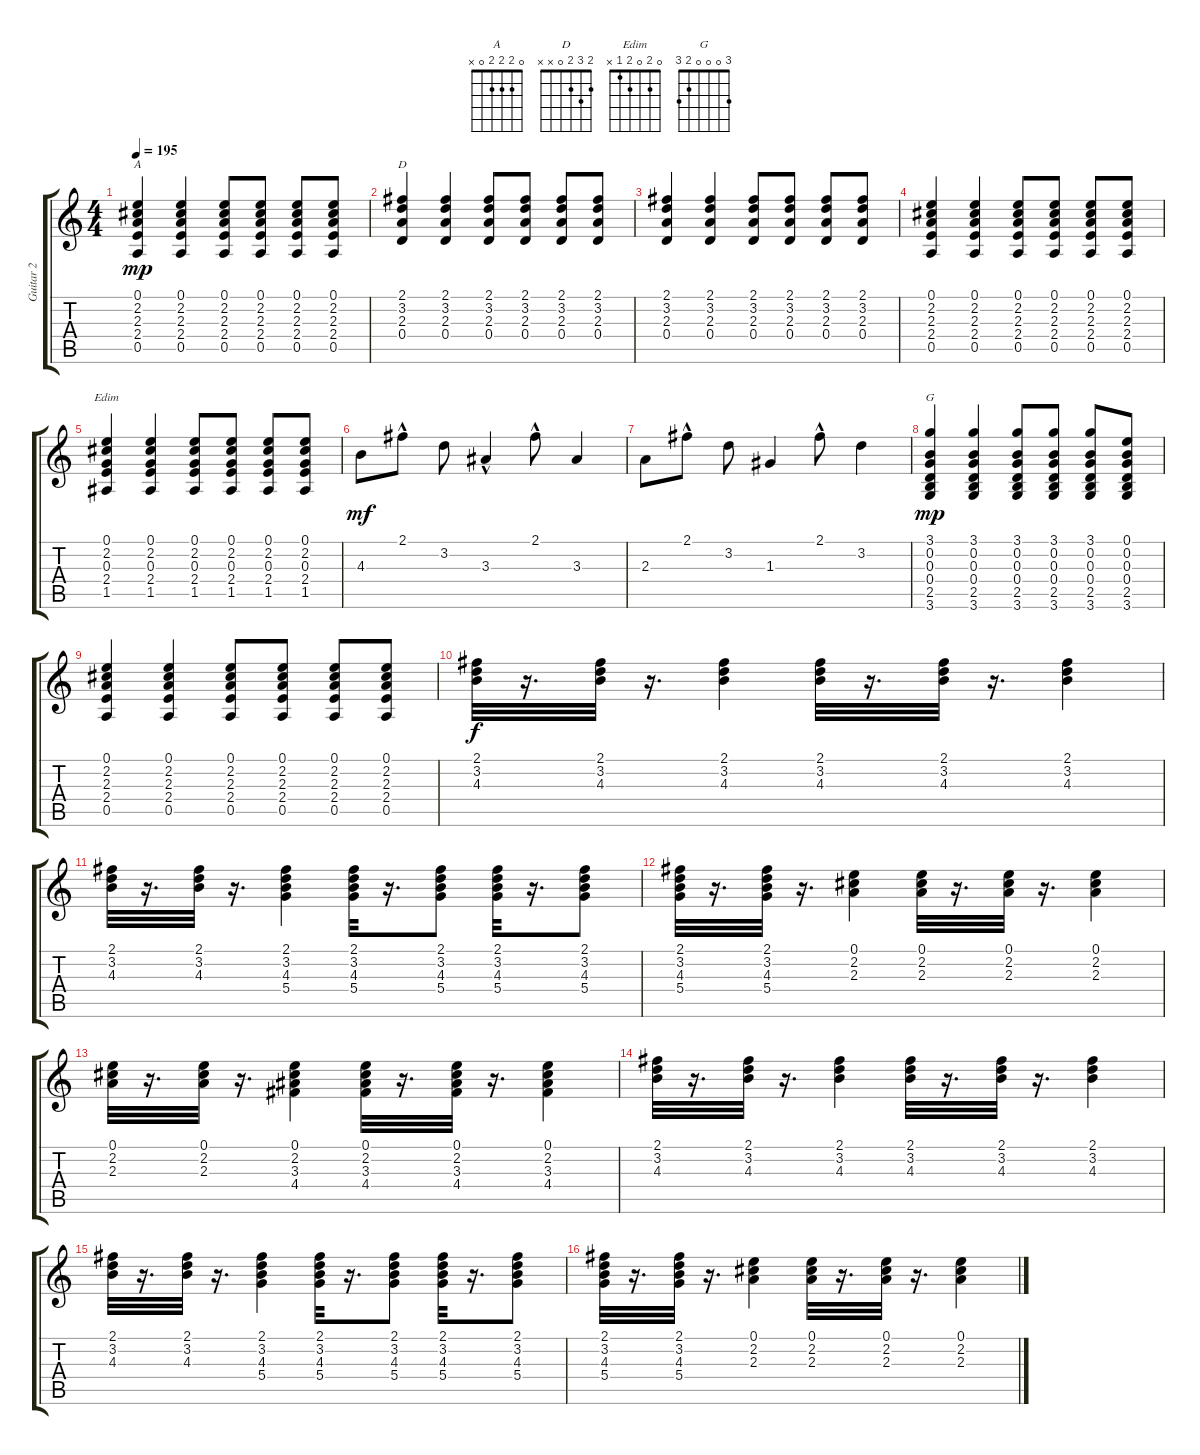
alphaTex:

\track ("Guitar 2" "Guitar 2") {instrument distortionguitar}
\staff {score tabs}
\tuning (E4 B3 G3 D3 A2 E2) {hide}
\chord ("A" 0 2 2 2 0 x)
\chord ("D" 2 3 2 0 x x)
\chord ("Edim" 0 2 0 2 1 x)
\chord ("G" 3 0 0 0 2 3)
\ts (4 4)
\tempo 195
\clef g2
\ks c
(0.1 2.2 2.3 2.4 0.5).4{ch "A" dy mp} (0.1 2.2 2.3 2.4 0.5).4 (0.1 2.2 2.3 2.4 0.5).8 (0.1 2.2 2.3 2.4 0.5).8 (0.1 2.2 2.3 2.4 0.5).8 (0.1 2.2 2.3 2.4 0.5).8 |
(2.1 3.2 2.3 0.4).4{ch "D"} (2.1 3.2 2.3 0.4).4 (2.1 3.2 2.3 0.4).8 (2.1 3.2 2.3 0.4).8 (2.1 3.2 2.3 0.4).8 (2.1 3.2 2.3 0.4).8 |
(2.1 3.2 2.3 0.4).4 (2.1 3.2 2.3 0.4).4 (2.1 3.2 2.3 0.4).8 (2.1 3.2 2.3 0.4).8 (2.1 3.2 2.3 0.4).8 (2.1 3.2 2.3 0.4).8 |
(0.1 2.2 2.3 2.4 0.5).4 (0.1 2.2 2.3 2.4 0.5).4 (0.1 2.2 2.3 2.4 0.5).8 (0.1 2.2 2.3 2.4 0.5).8 (0.1 2.2 2.3 2.4 0.5).8 (0.1 2.2 2.3 2.4 0.5).8 |
(0.1 2.2 0.3 2.4 1.5).4{ch "Edim"} (0.1 2.2 0.3 2.4 1.5).4 (0.1 2.2 0.3 2.4 1.5).8 (0.1 2.2 0.3 2.4 1.5).8 (0.1 2.2 0.3 2.4 1.5).8 (0.1 2.2 0.3 2.4 1.5).8 |
4.3.8{dy mf} 2.1{hac}.8 3.2.8 3.3{hac}.4 2.1{hac}.8 3.3.4 |
2.3.8 2.1{hac}.8 3.2.8 1.3.4 2.1{hac}.8 3.2.4 |
(3.1 0.2 0.3 0.4 2.5 3.6).4{ch "G" dy mp} (3.1 0.2 0.3 0.4 2.5 3.6).4 (3.1 0.2 0.3 0.4 2.5 3.6).8 (3.1 0.2 0.3 0.4 2.5 3.6).8 (3.1 0.2 0.3 0.4 2.5 3.6).8 (0.1 0.2 0.3 0.4 2.5 3.6).8 |
(0.1 2.2 2.3 2.4 0.5).4 (0.1 2.2 2.3 2.4 0.5).4 (0.1 2.2 2.3 2.4 0.5).8 (0.1 2.2 2.3 2.4 0.5).8 (0.1 2.2 2.3 2.4 0.5).8 (0.1 2.2 2.3 2.4 0.5).8 |
(2.1 3.2 4.3).32{dy f volume 10 instrument distortionguitar} r.16{d} (2.1 3.2 4.3).32 r.16{d} (2.1 3.2 4.3).4 (2.1 3.2 4.3).32 r.16{d} (2.1 3.2 4.3).32 r.16{d} (2.1 3.2 4.3).4 |
(2.1 3.2 4.3).32 r.16{d} (2.1 3.2 4.3).32 r.16{d} (2.1 3.2 4.3 5.4).4 (2.1 3.2 4.3 5.4).32 r.16{d} (2.1 3.2 4.3 5.4).8 (2.1 3.2 4.3 5.4).32 r.16{d} (2.1 3.2 4.3 5.4).8 |
(2.1 3.2 4.3 5.4).32 r.16{d} (2.1 3.2 4.3 5.4).32 r.16{d} (0.1 2.2 2.3).4 (0.1 2.2 2.3).32 r.16{d} (0.1 2.2 2.3).32 r.16{d} (0.1 2.2 2.3).4 |
(0.1 2.2 2.3).32 r.16{d} (0.1 2.2 2.3).32 r.16{d} (0.1 2.2 3.3 4.4).4 (0.1 2.2 3.3 4.4).32 r.16{d} (0.1 2.2 3.3 4.4).32 r.16{d} (0.1 2.2 3.3 4.4).4 |
(2.1 3.2 4.3).32 r.16{d} (2.1 3.2 4.3).32 r.16{d} (2.1 3.2 4.3).4 (2.1 3.2 4.3).32 r.16{d} (2.1 3.2 4.3).32 r.16{d} (2.1 3.2 4.3).4 |
(2.1 3.2 4.3).32 r.16{d} (2.1 3.2 4.3).32 r.16{d} (2.1 3.2 4.3 5.4).4 (2.1 3.2 4.3 5.4).32 r.16{d} (2.1 3.2 4.3 5.4).8 (2.1 3.2 4.3 5.4).32 r.16{d} (2.1 3.2 4.3 5.4).8 |
(2.1 3.2 4.3 5.4).32 r.16{d} (2.1 3.2 4.3 5.4).32 r.16{d} (0.1 2.2 2.3).4 (0.1 2.2 2.3).32 r.16{d} (0.1 2.2 2.3).32 r.16{d} (0.1 2.2 2.3).4
